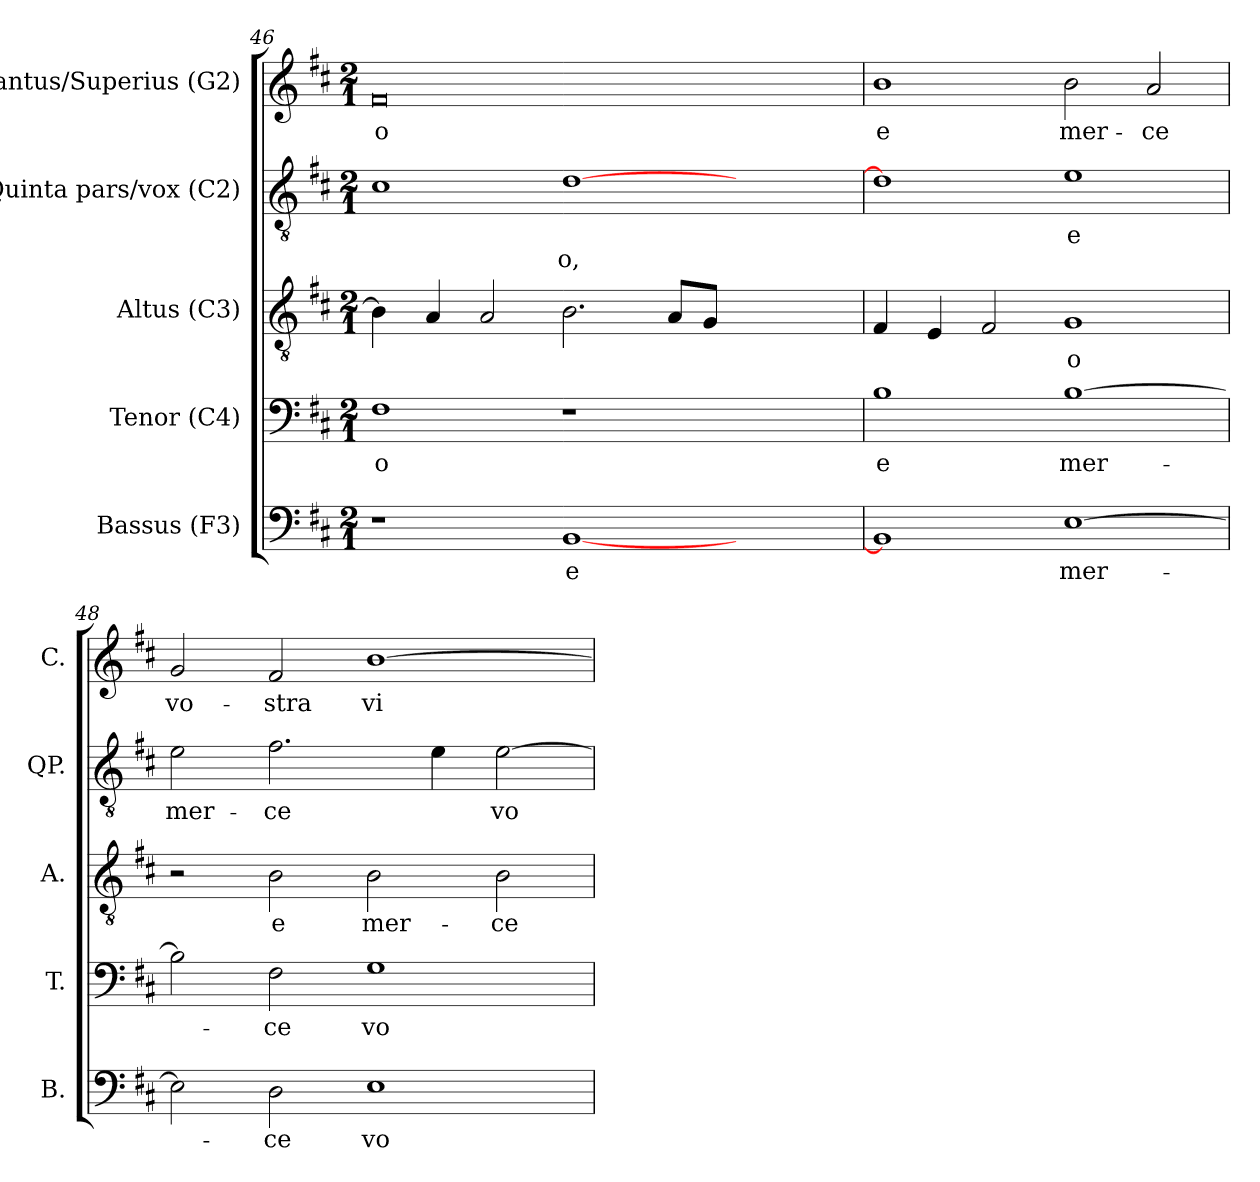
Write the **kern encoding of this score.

**kern	**text	**kern	**text	**kern	**text	**kern	**text	**text	**kern	**text
*part5	*part5	*part4	*part4	*part3	*part3	*part2	*part2	*part2	*part1	*part1
*staff5	*staff5	*staff4	*staff4	*staff3	*staff3	*staff2	*staff2	*staff2	*staff1	*staff1
*I"Bassus (F3)	*	*I"Tenor (C4)	*	*I"Altus (C3)	*	*I"Quinta pars/vox (C2)	*	*	*I"Cantus/Superius (G2)	*
*I'B.	*	*I'T.	*	*I'A.	*	*I'QP.	*	*	*I'C.	*
*clefF4	*	*clefF4	*	*clefGv2	*	*clefGv2	*	*	*clefG2	*
*k[f#c#]	*	*k[f#c#]	*	*k[f#c#]	*	*k[f#c#]	*	*	*k[f#c#]	*
*D:	*	*D:	*	*D:	*	*D:	*	*	*D:	*
*M2/1	*	*M2/1	*	*M2/1	*	*M2/1	*	*	*M2/1	*
=46	=46	=46	=46	=46	=46	=46	=46	=46	=46	=46
!	!	!	!LO:LY:b:rj	!	!	!	!	!	!	!LO:LY:b:rj
1r	.	1F#	-o	4B\]	.	1c#	.	.	0f#	-o
.	.	.	.	4A/	.	.	.	.	.	.
.	.	.	.	2A/	.	.	.	.	.	.
!	!LO:LY:b:rj	!LO:N:vis=1	!	!	!	!	!	!LO:LY:b:cj	!	!
[<1BB	e	0r	.	2.B\	.	[>1d	.	-o,	.	.
.	.	.	.	8A/L	.	.	.	.	.	.
.	.	.	.	8G/J	.	.	.	.	.	.
1ryy	.	.	.	1ryy	.	1ryy	.	.	1ryy	.
=47	=47	=47	=47	=47	=47	=47	=47	=47	=47	=47
!	!	!	!LO:LY:b:rj	!	!	!	!	!	!	!LO:LY:b:rj
1BB]	.	1B	e	4F#/	.	1d]	.	.	1b	e
.	.	.	.	4E/	.	.	.	.	.	.
.	.	.	.	2F#/	.	.	.	.	.	.
!	!LO:LY:b	!	!LO:LY:b	!	!LO:LY:b:rj	!	!LO:LY:b:rj	!	!	!LO:LY:b:cj
[>1E	mer-	[>1B	mer-	1G	-o	1e	e	.	2b\	mer-
!	!	!	!	!	!	!	!	!	!	!LO:LY:b:cj
.	.	.	.	.	.	.	.	.	2a/	-ce
=48	=48	=48	=48	=48	=48	=48	=48	=48	=48	=48
!	!	!	!	!	!	!	!LO:LY:b:cj	!	!	!LO:LY:b:cj
2E\]	.	2B\]	.	2r	.	2e\	mer-	.	2g/	vo-
!	!LO:LY:b:cj	!	!LO:LY:b:cj	!	!LO:LY:b:cj	!	!LO:LY:b:cj	!	!	!LO:LY:b:cj
2D\	-ce	2F#\	-ce	2B\	e	2.f#\	-ce	.	2f#/	-stra
!	!LO:LY:b:cj	!	!LO:LY:b:cj	!	!LO:LY:b:cj	!	!	!	!	!LO:LY:b:cj
1E	vo-	1G	vo-	2B\	mer-	.	.	.	[>1b	vi-
.	.	.	.	.	.	4e\	.	.	.	.
!	!	!	!	!	!LO:LY:b:cj	!	!LO:LY:b:cj	!	!	!
.	.	.	.	2B\	-ce	[>2e\	vo-	.	.	.
=	=	=	=	=	=	=	=	=	=	=
*-	*-	*-	*-	*-	*-	*-	*-	*-	*-	*-
